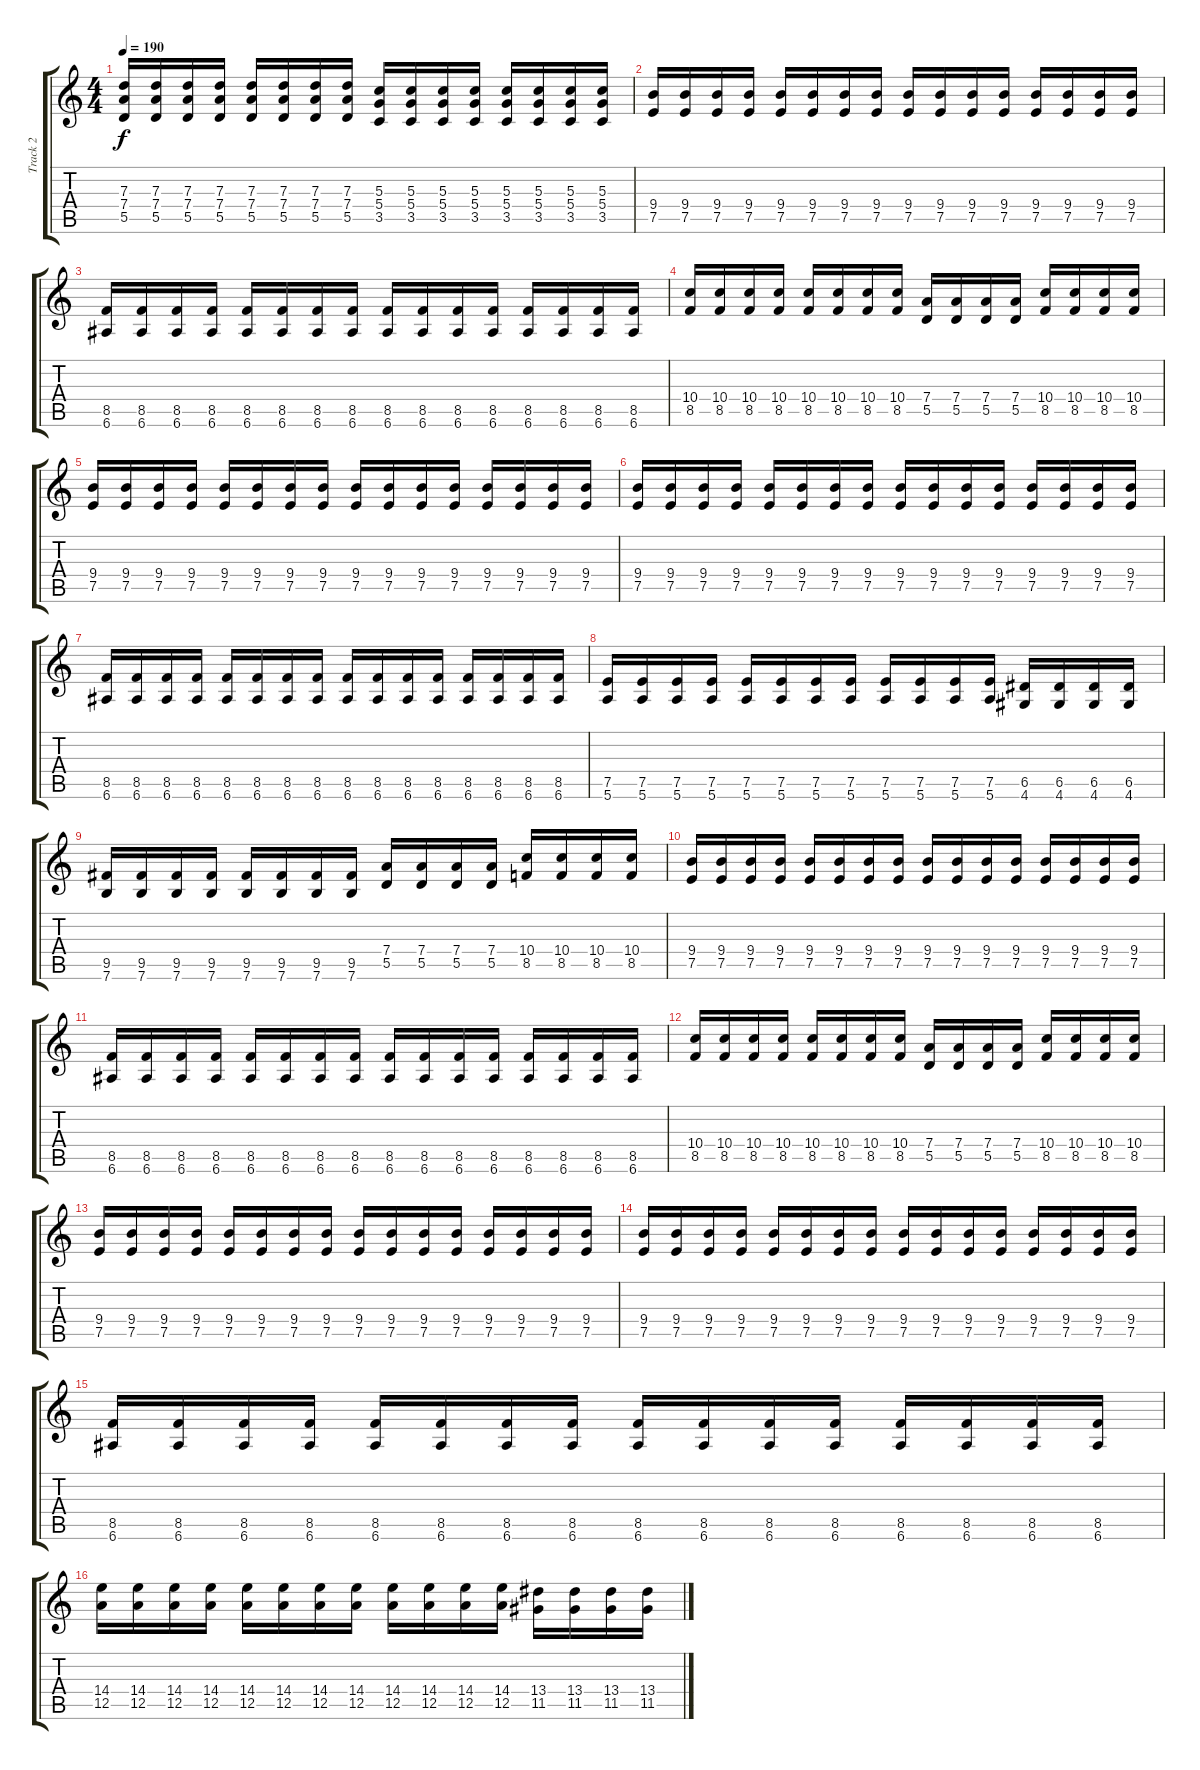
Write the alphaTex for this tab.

\track ("Track 2" "Track 2") {instrument distortionguitar}
\staff {score tabs}
\tuning (E4 B3 G3 D3 A2 E2) {hide}
\ts (4 4)
\tempo 190
\clef g2
\ks c
(7.3 7.4 5.5).16{dy f} (7.3 7.4 5.5).16 (7.3 7.4 5.5).16 (7.3 7.4 5.5).16 (7.3 7.4 5.5).16 (7.3 7.4 5.5).16 (7.3 7.4 5.5).16 (7.3 7.4 5.5).16 (5.3 5.4 3.5).16 (5.3 5.4 3.5).16 (5.3 5.4 3.5).16 (5.3 5.4 3.5).16 (5.3 5.4 3.5).16 (5.3 5.4 3.5).16 (5.3 5.4 3.5).16 (5.3 5.4 3.5).16 |
(9.4 7.5).16 (9.4 7.5).16 (9.4 7.5).16 (9.4 7.5).16 (9.4 7.5).16 (9.4 7.5).16 (9.4 7.5).16 (9.4 7.5).16 (9.4 7.5).16 (9.4 7.5).16 (9.4 7.5).16 (9.4 7.5).16 (9.4 7.5).16 (9.4 7.5).16 (9.4 7.5).16 (9.4 7.5).16 |
(8.5 6.6).16 (8.5 6.6).16 (8.5 6.6).16 (8.5 6.6).16 (8.5 6.6).16 (8.5 6.6).16 (8.5 6.6).16 (8.5 6.6).16 (8.5 6.6).16 (8.5 6.6).16 (8.5 6.6).16 (8.5 6.6).16 (8.5 6.6).16 (8.5 6.6).16 (8.5 6.6).16 (8.5 6.6).16 |
(10.4 8.5).16 (10.4 8.5).16 (10.4 8.5).16 (10.4 8.5).16 (10.4 8.5).16 (10.4 8.5).16 (10.4 8.5).16 (10.4 8.5).16 (7.4 5.5).16 (7.4 5.5).16 (7.4 5.5).16 (7.4 5.5).16 (10.4 8.5).16 (10.4 8.5).16 (10.4 8.5).16 (10.4 8.5).16 |
(9.4 7.5).16 (9.4 7.5).16 (9.4 7.5).16 (9.4 7.5).16 (9.4 7.5).16 (9.4 7.5).16 (9.4 7.5).16 (9.4 7.5).16 (9.4 7.5).16 (9.4 7.5).16 (9.4 7.5).16 (9.4 7.5).16 (9.4 7.5).16 (9.4 7.5).16 (9.4 7.5).16 (9.4 7.5).16 |
(9.4 7.5).16 (9.4 7.5).16 (9.4 7.5).16 (9.4 7.5).16 (9.4 7.5).16 (9.4 7.5).16 (9.4 7.5).16 (9.4 7.5).16 (9.4 7.5).16 (9.4 7.5).16 (9.4 7.5).16 (9.4 7.5).16 (9.4 7.5).16 (9.4 7.5).16 (9.4 7.5).16 (9.4 7.5).16 |
(8.5 6.6).16 (8.5 6.6).16 (8.5 6.6).16 (8.5 6.6).16 (8.5 6.6).16 (8.5 6.6).16 (8.5 6.6).16 (8.5 6.6).16 (8.5 6.6).16 (8.5 6.6).16 (8.5 6.6).16 (8.5 6.6).16 (8.5 6.6).16 (8.5 6.6).16 (8.5 6.6).16 (8.5 6.6).16 |
(7.5 5.6).16 (7.5 5.6).16 (7.5 5.6).16 (7.5 5.6).16 (7.5 5.6).16 (7.5 5.6).16 (7.5 5.6).16 (7.5 5.6).16 (7.5 5.6).16 (7.5 5.6).16 (7.5 5.6).16 (7.5 5.6).16 (6.5 4.6).16 (6.5 4.6).16 (6.5 4.6).16 (6.5 4.6).16 |
(9.5 7.6).16 (9.5 7.6).16 (9.5 7.6).16 (9.5 7.6).16 (9.5 7.6).16 (9.5 7.6).16 (9.5 7.6).16 (9.5 7.6).16 (7.4 5.5).16 (7.4 5.5).16 (7.4 5.5).16 (7.4 5.5).16 (10.4 8.5).16 (10.4 8.5).16 (10.4 8.5).16 (10.4 8.5).16 |
(9.4 7.5).16 (9.4 7.5).16 (9.4 7.5).16 (9.4 7.5).16 (9.4 7.5).16 (9.4 7.5).16 (9.4 7.5).16 (9.4 7.5).16 (9.4 7.5).16 (9.4 7.5).16 (9.4 7.5).16 (9.4 7.5).16 (9.4 7.5).16 (9.4 7.5).16 (9.4 7.5).16 (9.4 7.5).16 |
(8.5 6.6).16 (8.5 6.6).16 (8.5 6.6).16 (8.5 6.6).16 (8.5 6.6).16 (8.5 6.6).16 (8.5 6.6).16 (8.5 6.6).16 (8.5 6.6).16 (8.5 6.6).16 (8.5 6.6).16 (8.5 6.6).16 (8.5 6.6).16 (8.5 6.6).16 (8.5 6.6).16 (8.5 6.6).16 |
(10.4 8.5).16 (10.4 8.5).16 (10.4 8.5).16 (10.4 8.5).16 (10.4 8.5).16 (10.4 8.5).16 (10.4 8.5).16 (10.4 8.5).16 (7.4 5.5).16 (7.4 5.5).16 (7.4 5.5).16 (7.4 5.5).16 (10.4 8.5).16 (10.4 8.5).16 (10.4 8.5).16 (10.4 8.5).16 |
(9.4 7.5).16 (9.4 7.5).16 (9.4 7.5).16 (9.4 7.5).16 (9.4 7.5).16 (9.4 7.5).16 (9.4 7.5).16 (9.4 7.5).16 (9.4 7.5).16 (9.4 7.5).16 (9.4 7.5).16 (9.4 7.5).16 (9.4 7.5).16 (9.4 7.5).16 (9.4 7.5).16 (9.4 7.5).16 |
(9.4 7.5).16 (9.4 7.5).16 (9.4 7.5).16 (9.4 7.5).16 (9.4 7.5).16 (9.4 7.5).16 (9.4 7.5).16 (9.4 7.5).16 (9.4 7.5).16 (9.4 7.5).16 (9.4 7.5).16 (9.4 7.5).16 (9.4 7.5).16 (9.4 7.5).16 (9.4 7.5).16 (9.4 7.5).16 |
(8.5 6.6).16 (8.5 6.6).16 (8.5 6.6).16 (8.5 6.6).16 (8.5 6.6).16 (8.5 6.6).16 (8.5 6.6).16 (8.5 6.6).16 (8.5 6.6).16 (8.5 6.6).16 (8.5 6.6).16 (8.5 6.6).16 (8.5 6.6).16 (8.5 6.6).16 (8.5 6.6).16 (8.5 6.6).16 |
(14.4 12.5).16 (14.4 12.5).16 (14.4 12.5).16 (14.4 12.5).16 (14.4 12.5).16 (14.4 12.5).16 (14.4 12.5).16 (14.4 12.5).16 (14.4 12.5).16 (14.4 12.5).16 (14.4 12.5).16 (14.4 12.5).16 (13.4 11.5).16 (13.4 11.5).16 (13.4 11.5).16 (13.4 11.5).16
